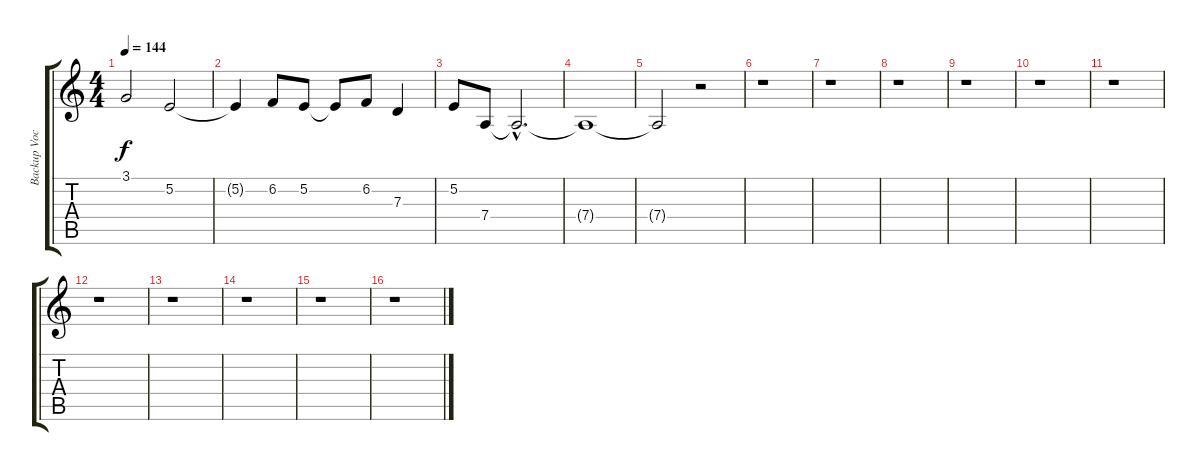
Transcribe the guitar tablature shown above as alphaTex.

\track ("Backup Vocals" "Backup Voc") {instrument flute}
\staff {score tabs}
\tuning (E4 B3 G3 D3 A2 E2) {hide}
\ts (4 4)
\tempo 144
\clef g2
\ks c
3.1{t}.2{dy f} 5.2.2 |
5.2{t}.4 6.2.8 5.2.8 5.2{t}.8 6.2.8 7.3.4 |
5.2.8 7.4.8 7.4{hac t}.2{d} |
7.4{t}.1 |
7.4{t}.2 r.2 |
r.1 |
r.1 |
r.1 |
r.1 |
r.1 |
r.1 |
r.1 |
r.1 |
r.1 |
r.1 |
r.1
